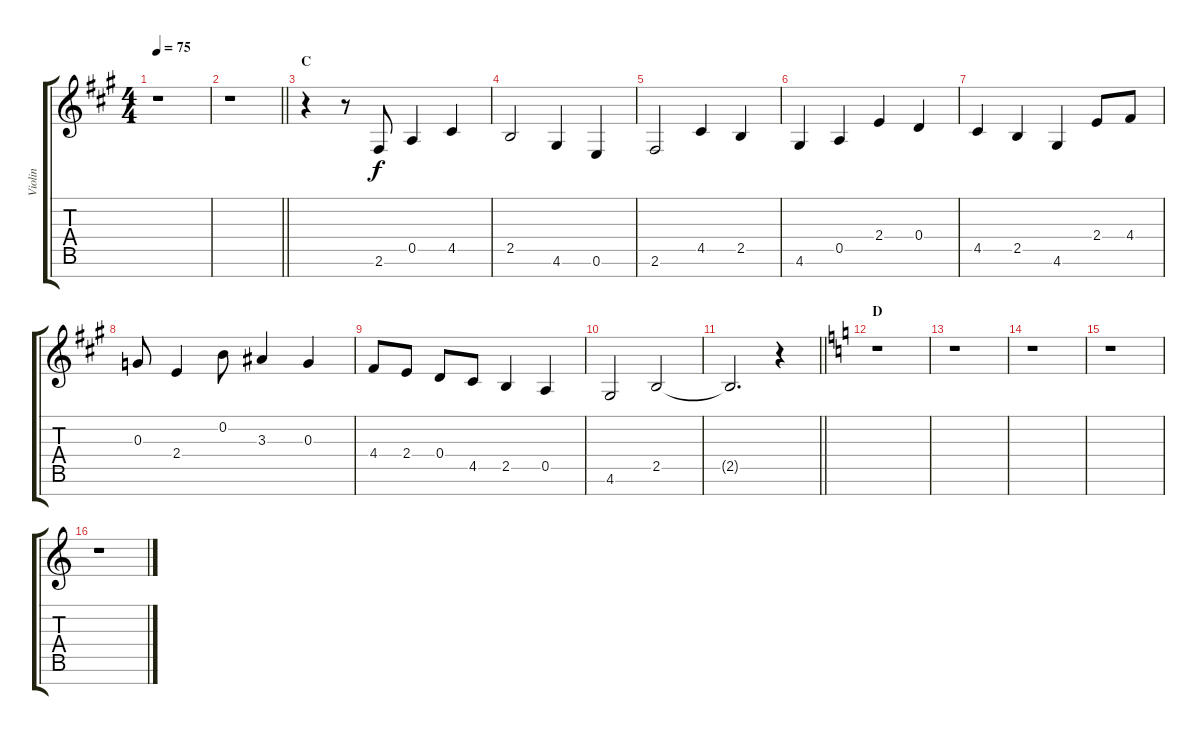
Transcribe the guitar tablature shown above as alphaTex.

\track ("Violin" "Violin") {instrument violin}
\staff {score tabs}
\tuning (E5 B4 G4 D4 A3 E3 B2) {hide}
\ts (4 4)
\tempo 75
\clef g2
\ks a
r.1{dy f} |
\barLineRight lightlight
r.1 |
\section ("" "C")
r.4 r.8 2.6.8 0.5.4 4.5.4 |
2.5.2 4.6.4 0.6.4 |
2.6.2 4.5.4 2.5.4 |
4.6.4 0.5.4 2.4.4 0.4.4 |
4.5.4 2.5.4 4.6.4 2.4.8 4.4.8 |
0.3.8 2.4.4 0.2.8 3.3.4 0.3.4 |
4.4.8 2.4.8 0.4.8 4.5.8 2.5.4 0.5.4 |
4.6.2 2.5.2 |
\barLineRight lightlight
2.5{t}.2{d} r.4 |
\section ("" "D")
\ks c
r.1 |
r.1 |
r.1 |
r.1 |
r.1
